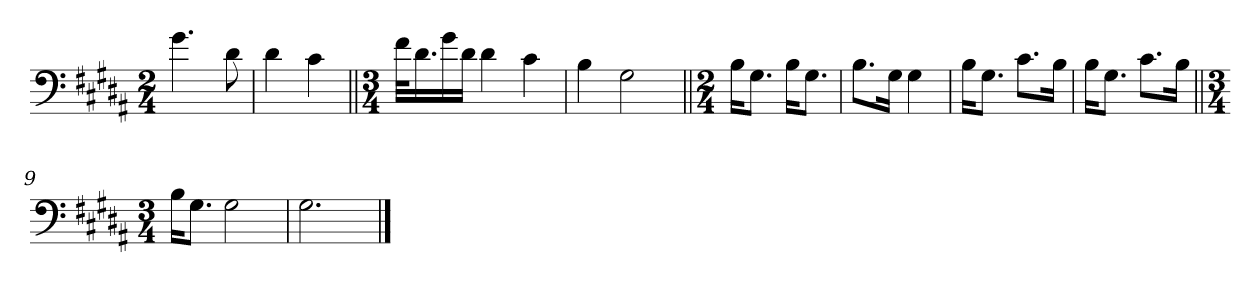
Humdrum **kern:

**kern
*part1
*staff1
*clefF4
*k[f#c#g#d#a#]
*M2/4
=1
4.g#\
8d#\
=2
4d#\
4c#\
=3||
*M3/4
32f#\KLL
16.d#\
16g#\
16d#\JJ
4d#\
4c#\
=4
4B\
2G#\
=5||
*M2/4
16B\KL
8.G#\J
16B\KL
8.G#\J
=6
8.B\L
16G#\Jk
4G#\
=7
16B\KL
8.G#\J
8.c#\L
16B\Jk
=8
16B\KL
8.G#\J
8.c#\L
16B\Jk
=9||
*M3/4
16B\KL
8.G#\J
2G#\
=10
2.G#\
==
*-
